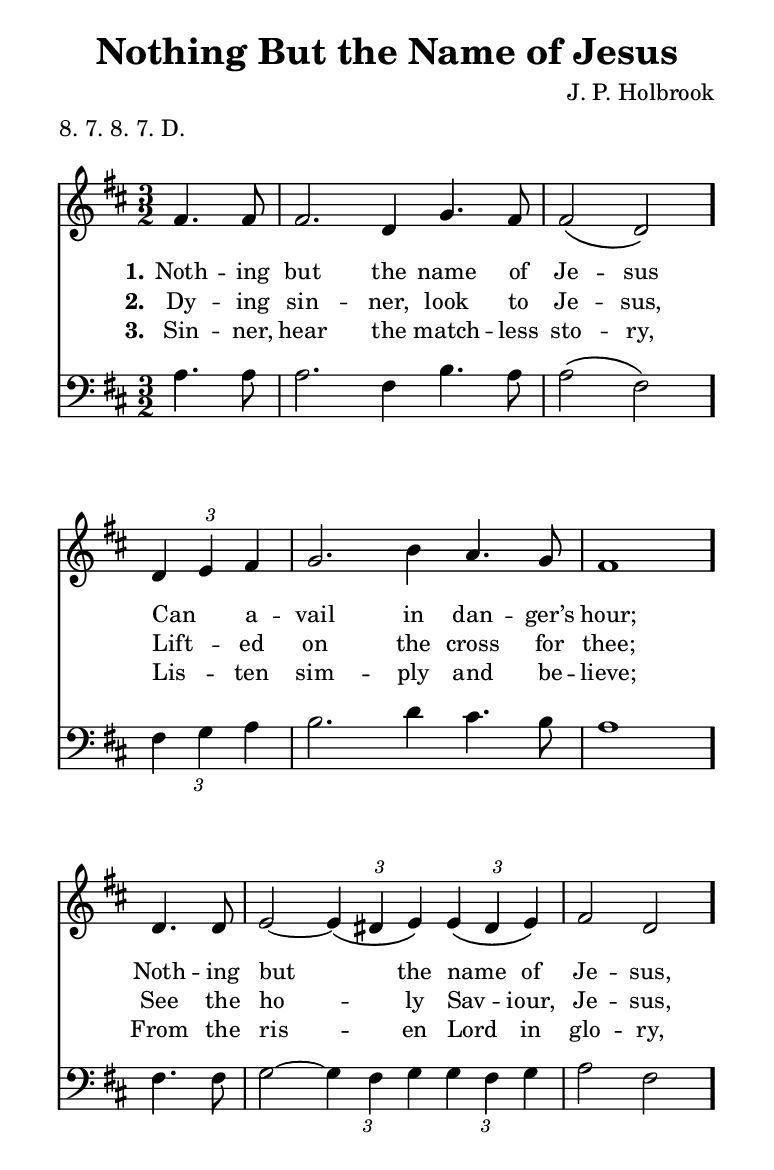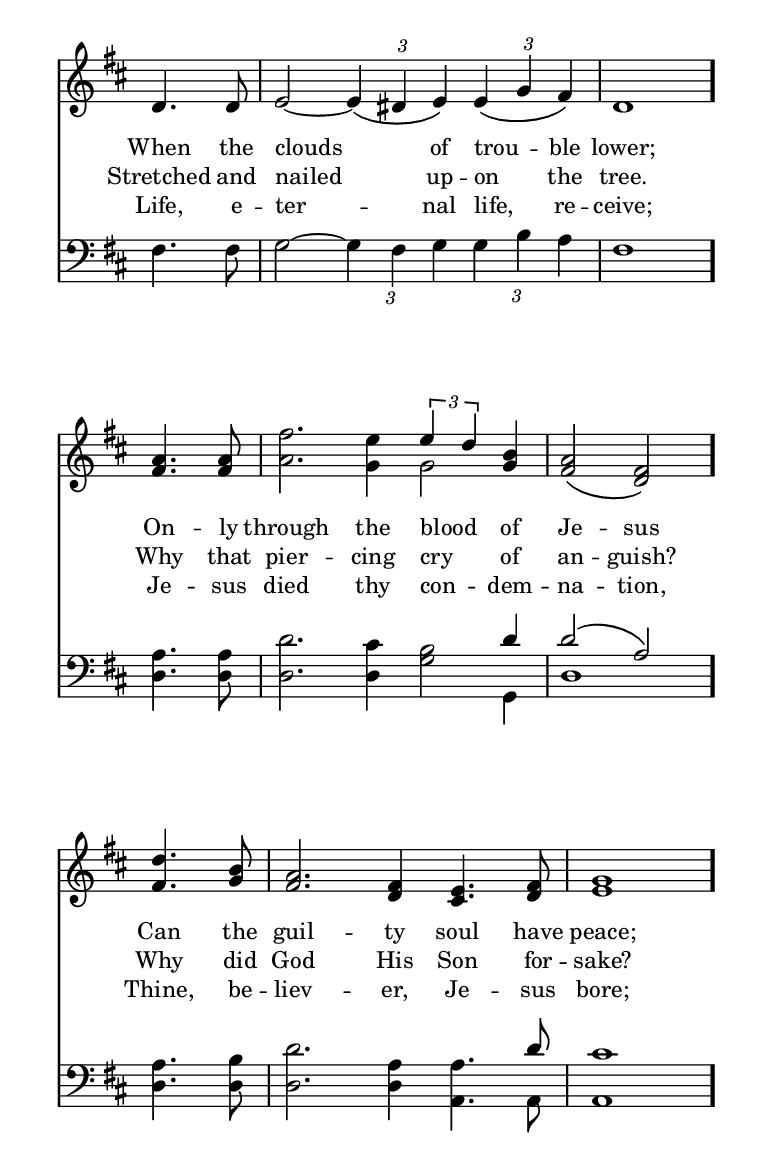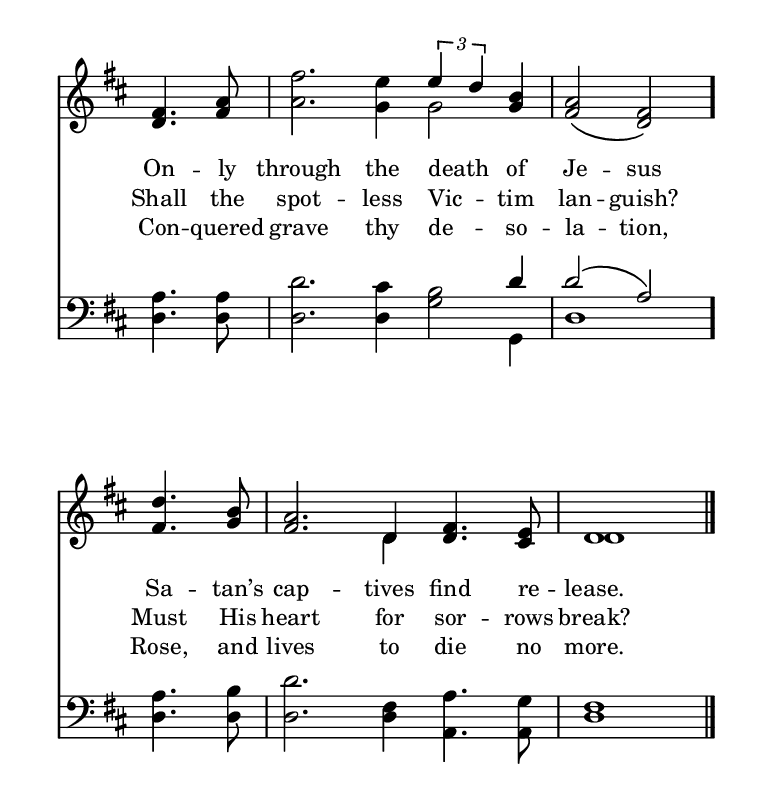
\include "common/global.ily"
\paper {
  \include "common/paper.ily"
}

\header{
  hymnnumber = "105"
  title = "Nothing But the Name of Jesus"
  tunename = "Refuge"
  meter = "8. 7. 8. 7. D."
  %poet = ""
  composer = "J. P. Holbrook"
  %copyright = ""
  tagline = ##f
}

% for fermata in MIDI
ta = { \tempo 2=80 }
tb = { \tempo 2=40 }

global = {
  \include "common/overrides.ily"
  \override Staff.TimeSignature.style = #'numbered
  \time 3/2
  \override Score.MetronomeMark.transparent = ##t % hide all fermata changes too
  \override TupletBracket.bracket-visibility = ##f
  \ta
  \key d \major
  \partial 2
  \autoBeamOff
}

notesSoprano = {
\global
\relative c' {

  fis4. fis8 | fis2. d4 g4. fis8 | fis2\( d2\)
  \tuplet 3/2 { d4 e4 fis4 } | g2. b4 a4. g8 | fis1 \break
  d4. d8 | e2 ~ \repeat unfold 2 { \tuplet 3/2 { e4\( dis e\) } } | fis2 d2
  d4. d8 | e2 ~ \tuplet 3/2 { e4\( dis e\) } \tuplet 3/2 { e\( g fis\) } | d1 \break
  a'4. a8 | fis'2. e4 \tuplet 3/2 { e4 d b } | a2\( fis2\)
  d'4. b8 | a2. fis4 e4. fis8 | g1 \break
  fis4. a8 | fis'2. e4 \tuplet 3/2 { e4 d b } | a2\( fis2\)
  d'4. b8 | a2. d,4 fis4. e8 | d1 \break

  \bar "|."

}
}

notesAlto = {
\global
\relative e' {

  \repeat unfold 8 { \skip2 \skip2 \skip2 }
  fis4. fis8 | a2. g4 \omit TupletNumber \tuplet 3/2 { g2 g4 } | fis2\( d2\)
  fis4. g8 | fis2. d4 cis4. d8 | e1
  d4. fis8 | a2. g4 \omit TupletNumber \tuplet 3/2 { g2 g4 } | fis2\( d2\)
  fis4. g8 | fis2. d4 d4. cis8 | d1

}
}

notesTenor = {
\global
\relative a {

  a4. a8 | a2. fis4 b4. a8 | a2\( fis2\)
  \tuplet 3/2 { fis4 g a } | b2. d4 cis4. b8 | a1
  fis4. fis8 | g2 ~ \repeat unfold 2 { \tuplet 3/2 { g4 fis g } } | a2 fis2
  fis4. fis8 | g2 ~ \tuplet 3/2 { g4 fis g } \tuplet 3/2 { g4 b a } | fis1
  a4. a8 | d2. cis4 \tuplet 3/2 { b2 d4 } | d2\( a2\)
  a4. b8 | d2. a4 a4. d8 | cis1
  a4. a8 | d2. cis4 \tuplet 3/2 { b2 d4 } | d2\( a2\)
  a4. b8 | d2. fis,4 a4. g8 | fis1

}
}

notesBass = {
\global
\relative f {

  \repeat unfold 8 { \skip2 \skip2 \skip2 }
  d4. d8 | d2. d4 \omit TupletNumber \tuplet 3/2 { g2 g,4 } | d'1
  d4. d8 | d2. d4 a4. a8 | a1
  d4. d8 | d2. d4 \omit TupletNumber \tuplet 3/2 { g2 g,4 } | d'1
  d4. d8 | d2. d4 a4. a8 | d1

}
}

wordsA = \lyricmode {
\set stanza = "1."

Noth -- ing but the name of Je -- sus \bar "."
Can _ a -- vail in dan -- ger’s hour; \bar "."
Noth -- ing but _ the name _ of Je -- sus, \bar "."
When the clouds _ of trou -- _ ble lower; \bar "."
On -- ly through the blood _ of Je -- sus \bar "."
Can the guil -- ty soul have peace; \bar "."
On -- ly through the death _ of Je -- sus \bar "."
Sa -- tan’s cap -- tives find re -- lease. \bar "."

}

wordsB = \lyricmode {
\set stanza = "2."

Dy -- ing sin -- ner, look to Je -- sus,
Lift -- _ ed on the cross for thee;
See the ho -- _ ly Sav -- _ iour, Je -- sus,
Stretched and nailed _ up -- on _ the tree.
Why that pier -- cing cry _ of an -- guish?
Why did God His Son for -- sake?
Shall the spot -- less Vic -- _ tim lan -- guish?
Must His heart for sor -- rows break?

}

wordsC = \lyricmode {
\set stanza = "3."

Sin -- ner, hear the match -- less sto -- ry,
Lis -- _ ten sim -- ply and be -- lieve;
From the ris -- _ en Lord _ in glo -- ry,
Life, e -- ter -- _ nal life, _ re -- ceive;
Je -- sus died thy con -- _ dem -- na -- tion,
Thine, be -- liev -- er, Je -- sus bore;
Con -- quered grave thy de -- _ so -- la -- tion,
Rose, and lives to die no more.

}

\score {
  \context ChoirStaff <<
    \context Staff = upper <<
      \set Staff.autoBeaming = ##f
      \set ChoirStaff.systemStartDelimiter = #'SystemStartBar
      \set ChoirStaff.printPartCombineTexts = ##f
      \partcombine #'(2 . 9) \notesSoprano \notesAlto
      \context NullVoice = sopranos { \voiceOne << \notesSoprano >> }
      \context NullVoice = altos { \voiceTwo << \notesAlto >> }
      \context Lyrics = one   \lyricsto sopranos \wordsA
      \context Lyrics = two   \lyricsto sopranos \wordsB
      \context Lyrics = three \lyricsto sopranos \wordsC
    >>
    \context Staff = men <<
      \clef bass
      \set ChoirStaff.printPartCombineTexts = ##f
      \partcombine #'(2 . 9) \notesTenor \notesBass
      \context NullVoice = tenors { \voiceOne << \notesTenor >> }
      \context NullVoice = basses { \voiceTwo << \notesBass >> }
    >>
  >>
  \layout {
    \include "common/layout.ily"
  }
  \midi{
    \include "common/midi.ily"
  }
}

% bump to 2.18.1 for \tuplet
\version "2.19.49"  % necessary for upgrading to future LilyPond versions.

% vi:set et ts=2 sw=2 ai nocindent syntax=lilypond:
